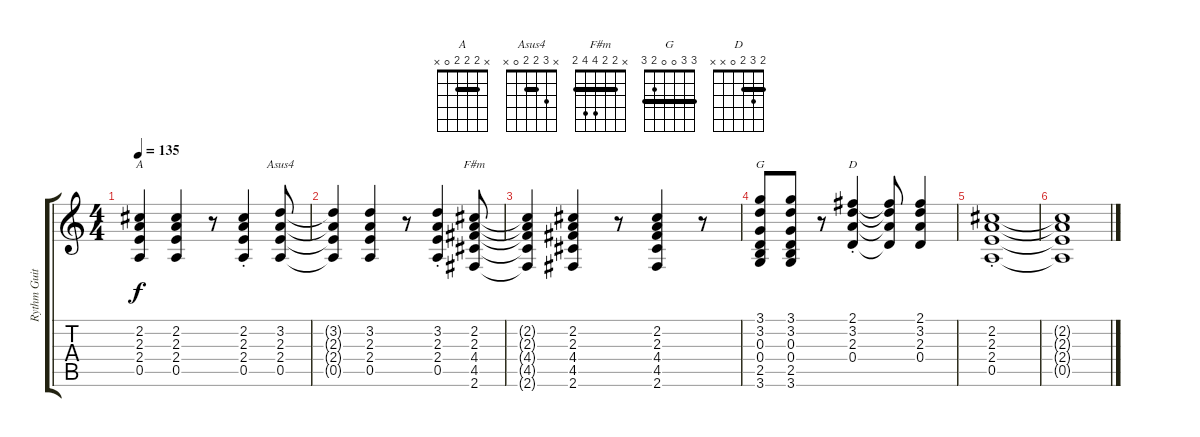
\track ("Rythm Guitar" "Rythm Guit") {instrument distortionguitar}
\staff {score tabs}
\tuning (E4 B3 G3 D3 A2 E2) {hide}
\chord ("A" x 2 2 2 0 x) {barre 2}
\chord ("Asus4" x 3 2 2 0 x) {barre 2}
\chord ("F#m" x 2 2 4 4 2) {barre 2}
\chord ("G" 3 3 0 0 2 3) {barre 3}
\chord ("D" 2 3 2 0 x x) {barre 2}
\ts (4 4)
\tempo 135
\clef g2
\ks c
(2.2 2.3 2.4 0.5).4{ch "A" dy f} (2.2 2.3 2.4 0.5).4 r.8 (2.2 2.3 2.4 0.5{st}).4 (3.2 2.3 2.4 0.5).8{ch "Asus4"} |
(3.2{t} 2.3{t} 2.4{t} 0.5{t}).4 (3.2 2.3 2.4 0.5).4 r.8 (3.2 2.3 2.4 0.5{st}).4 (2.2 2.3 4.4 4.5 2.6).8{ch "F#m"} |
(2.2{t} 2.3{t} 4.4{t} 4.5{t} 2.6{t}).4 (2.2 2.3 4.4 4.5 2.6).4 r.8 (2.2 2.3 4.4 4.5 2.6).4 r.8 |
(3.1 3.2 0.3 0.4 2.5 3.6).8{ch "G"} (3.1 3.2 0.3 0.4 2.5 3.6).8 r.8 (2.1 3.2 2.3 0.4{st}).4{ch "D"} (2.1{t} 3.2{t} 2.3{t} 0.4{t}).8 (2.1 3.2 2.3 0.4).4 |
(2.2 2.3 2.4 0.5{st}).1 |
(2.2{t} 2.3{t} 2.4{t} 0.5{t}).1
